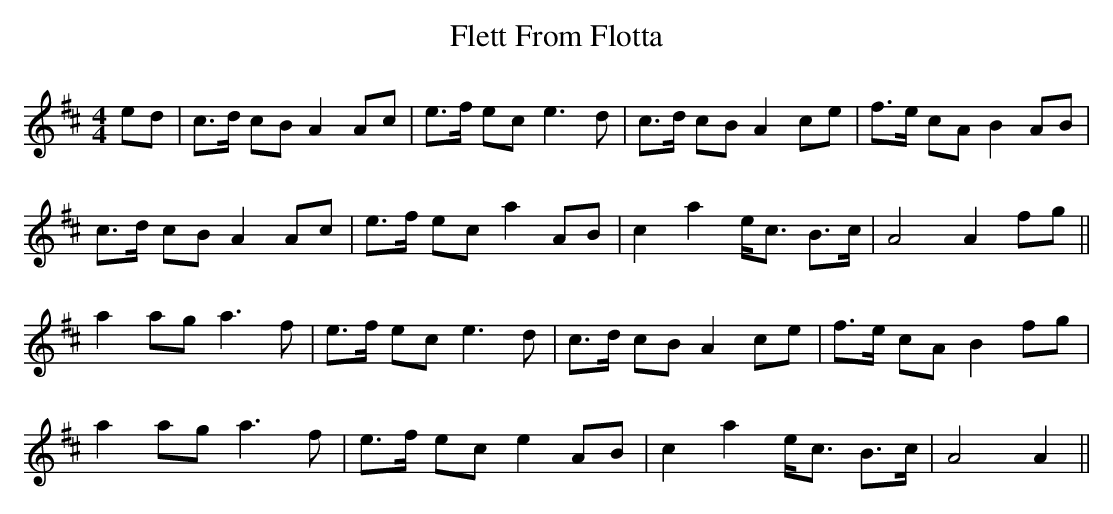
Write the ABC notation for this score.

X:1
T: Flett From Flotta
M: 4/4
L: 1/8
K: Amix
ed|c>d cB A2 Ac|e>f ec e3 d|c>d cB A2 ce|f>e cA B2 AB|
c>d cB A2 Ac|e>f ec a2 AB|c2 a2 e<c B>c|A4 A2 fg||
a2 ag a3 f|e>f ec e3 d|c>d cB A2 ce|f>e cA B2 fg|
a2 ag a3 f|e>f ec e2 AB|c2 a2 e<c B>c|A4 A2||
